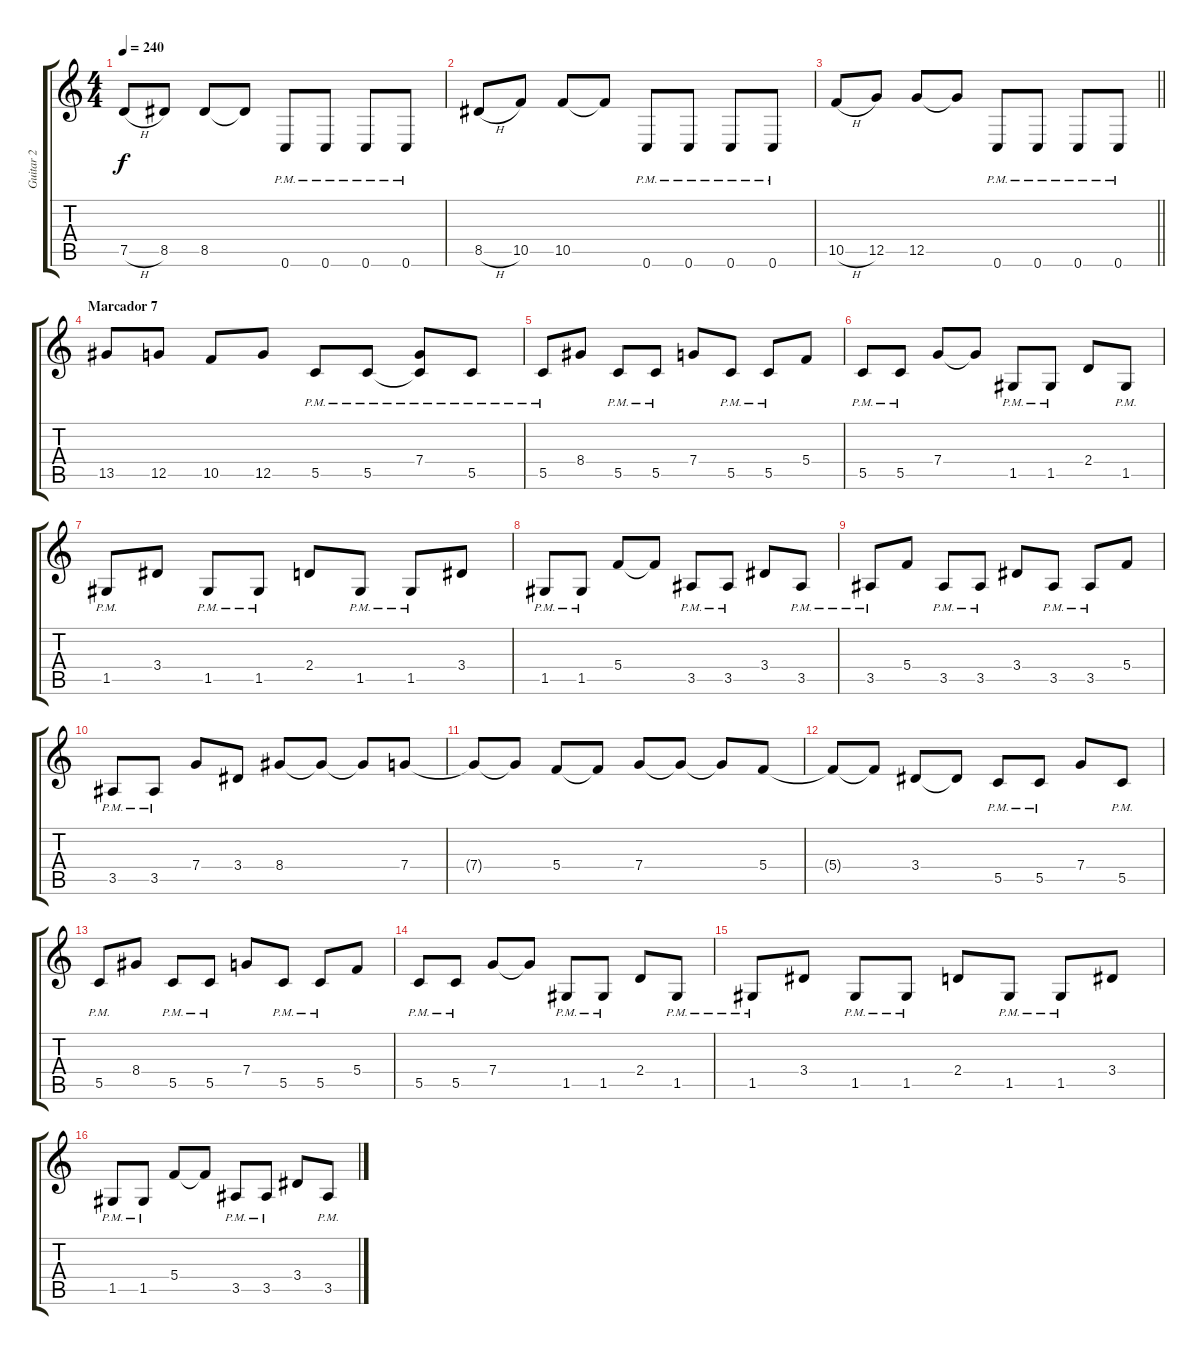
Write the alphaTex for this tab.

\track ("Guitar 2" "Guitar 2") {instrument distortionguitar}
\staff {score tabs}
\tuning (D4 A3 F3 C3 G2 C2) {hide}
\ts (4 4)
\tempo 240
\clef g2
\ks c
7.5{h}.8{dy f} 8.5.8 8.5.8 8.5{t}.8 0.6{pm}.8 0.6{pm}.8 0.6{pm}.8 0.6{pm}.8 |
8.5{h}.8 10.5.8 10.5.8 10.5{t}.8 0.6{pm}.8 0.6{pm}.8 0.6{pm}.8 0.6{pm}.8 |
\barLineRight lightlight
10.5{h}.8 12.5.8 12.5.8 12.5{t}.8 0.6{pm}.8 0.6{pm}.8 0.6{pm}.8 0.6{pm}.8 |
\section ("" "Marcador 7")
13.5.8 12.5.8 10.5.8 12.5.8 5.5{pm}.8 5.5{pm}.8 (7.4 5.5{pm t}).8 5.5{pm}.8 |
5.5{pm}.8 8.4.8 5.5{pm}.8 5.5{pm}.8 7.4.8 5.5{pm}.8 5.5{pm}.8 5.4.8 |
5.5{pm}.8 5.5{pm}.8 7.4.8 7.4{t}.8 1.5{pm}.8 1.5{pm}.8 2.4.8 1.5{pm}.8 |
1.5{pm}.8 3.4.8 1.5{pm}.8 1.5{pm}.8 2.4.8 1.5{pm}.8 1.5{pm}.8 3.4.8 |
1.5{pm}.8 1.5{pm}.8 5.4.8 5.4{t}.8 3.5{pm}.8 3.5{pm}.8 3.4.8 3.5{pm}.8 |
3.5{pm}.8 5.4.8 3.5{pm}.8 3.5{pm}.8 3.4.8 3.5{pm}.8 3.5{pm}.8 5.4.8 |
3.5{pm}.8 3.5{pm}.8 7.4.8 3.4.8 8.4.8 8.4{t}.8 8.4{t}.8 7.4.8 |
7.4{t}.8 7.4{t}.8 5.4.8 5.4{t}.8 7.4.8 7.4{t}.8 7.4{t}.8 5.4.8 |
5.4{t}.8 5.4{t}.8 3.4.8 3.4{t}.8 5.5{pm}.8 5.5{pm}.8 7.4.8 5.5{pm}.8 |
5.5{pm}.8 8.4.8 5.5{pm}.8 5.5{pm}.8 7.4.8 5.5{pm}.8 5.5{pm}.8 5.4.8 |
5.5{pm}.8 5.5{pm}.8 7.4.8 7.4{t}.8 1.5{pm}.8 1.5{pm}.8 2.4.8 1.5{pm}.8 |
1.5{pm}.8 3.4.8 1.5{pm}.8 1.5{pm}.8 2.4.8 1.5{pm}.8 1.5{pm}.8 3.4.8 |
1.5{pm}.8 1.5{pm}.8 5.4.8 5.4{t}.8 3.5{pm}.8 3.5{pm}.8 3.4.8 3.5{pm}.8
